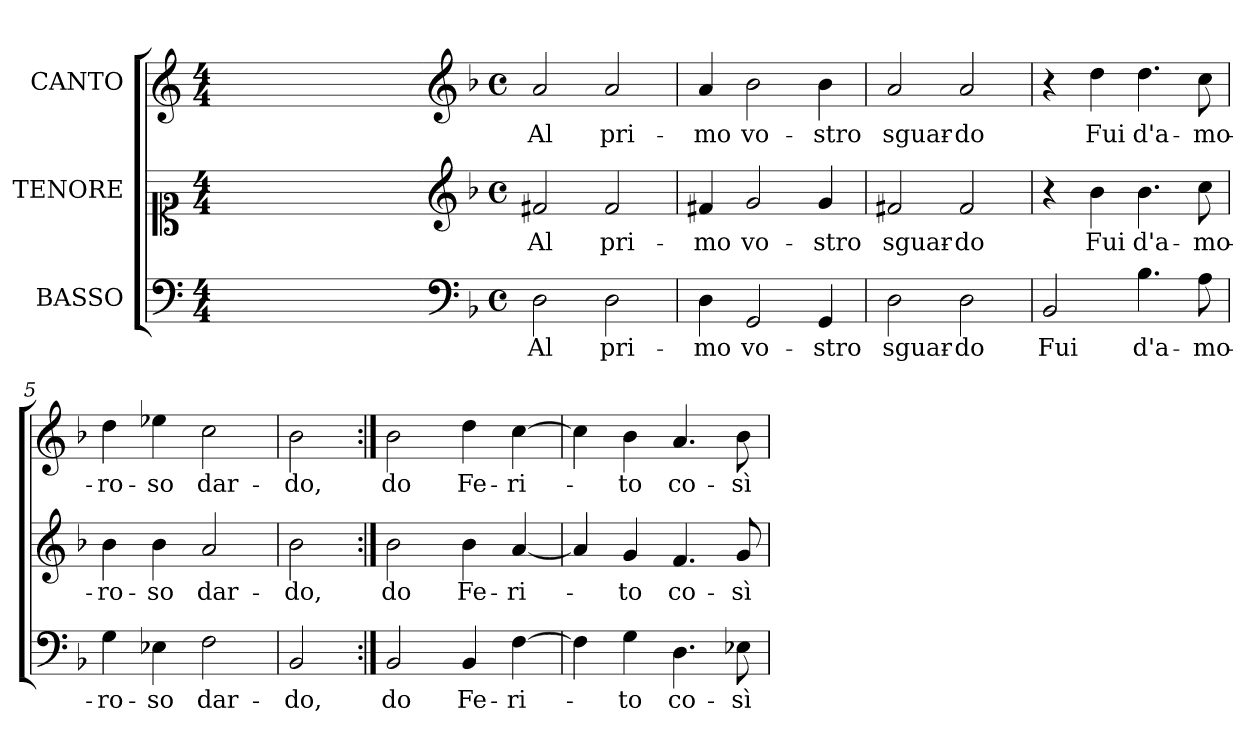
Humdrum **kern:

**kern	**text	**kern	**text	**kern	**text
*part3	*part3	*part2	*part2	*part1	*part1
*staff3	*staff3	*staff2	*staff2	*staff1	*staff1
*I"BASSO	*	*I"TENORE	*	*I"CANTO	*
!!LO:PB:g=z
*clefF4	*	*clefC1	*	*clefG2	*
*k[]	*	*k[]	*	*k[]	*
*C:	*	*C:	*	*C:	*
*M4/4	*	*M4/4	*	*M4/4	*
=1	=1	=1	=1	=1	=1
*	*	*	*	*^	*
1ryy	.	1ryy	.	1ryy	2ryy	.
.	.	.	.	.	4ryy	.
.	.	.	.	.	8ryy	.
.	.	.	.	.	16ryy	.
.	.	.	.	.	32ryy	.
.	.	.	.	.	64ryy	.
.	.	.	.	.	128...ryy	.
*	*	*	*	*MM180	*	*
.	.	.	.	.	1024ryy	.
*	*	*	*	*v	*v	*
=1-	=1-	=1-	=1-	=1-	=1-
*clefF4	*	*clefG2	*	*clefG2	*
*k[b-]	*	*k[b-]	*	*k[b-]	*
*F:	*	*F:	*	*F:	*
*M4/4	*	*M4/4	*	*M4/4	*
*met(c)	*	*met(c)	*	*met(c)	*
*	*	*	*	*^	*
!	!LO:LY:b:color=#000000	!	!	!	!	!
*	*	*	*	*v	*v	*
*	*	*	*	*^	*
!	!	!	!LO:LY:b:color=#000000	!	!	!
*	*	*	*	*v	*v	*
*	*	*	*	*^	*
!	!	!	!	!	!	!LO:LY:b:color=#000000
*	*	*	*	*v	*v	*
2Di\	Al	2f#Xi/	Al	2ai/	Al
!	!LO:LY:b:color=#000000	!	!	!	!
!	!	!	!LO:LY:b:color=#000000	!	!
!	!	!	!	!	!LO:LY:b:color=#000000
2Di\	pri-	2f#i/	pri-	2ai/	pri-
=2	=2	=2	=2	=2	=2
!	!LO:LY:b:color=#000000	!	!	!	!
!	!	!	!LO:LY:b:color=#000000	!	!
!	!	!	!	!	!LO:LY:b:color=#000000
4Di\	-mo	4f#Xi/	-mo	4ai/	-mo
!	!LO:LY:b:color=#000000	!	!	!	!
!	!	!	!LO:LY:b:color=#000000	!	!
!	!	!	!	!	!LO:LY:b:color=#000000
2GGi/	vo-	2gi/	vo-	2b-i\	vo-
!	!LO:LY:b:color=#000000	!	!	!	!
!	!	!	!LO:LY:b:color=#000000	!	!
!	!	!	!	!	!LO:LY:b:color=#000000
4GGi/	-stro	4gi/	-stro	4b-i\	-stro
=3	=3	=3	=3	=3	=3
!	!LO:LY:b:color=#000000	!	!	!	!
!	!	!	!LO:LY:b:color=#000000	!	!
!	!	!	!	!	!LO:LY:b:color=#000000
2Di\	sguar-	2f#Xi/	sguar-	2ai/	sguar-
!	!LO:LY:b:color=#000000	!	!	!	!
!	!	!	!LO:LY:b:color=#000000	!	!
!	!	!	!	!	!LO:LY:b:color=#000000
2Di\	-do	2f#i/	-do	2ai/	-do
=4	=4	=4	=4	=4	=4
!	!LO:LY:b:color=#000000	!	!	!	!
2BB-i/	Fui	4r	.	4r	.
!	!	!	!LO:LY:b:color=#000000	!	!
!	!	!	!	!	!LO:LY:b:color=#000000
.	.	4b-i\	Fui	4ddi\	Fui
!	!LO:LY:b:color=#000000	!	!	!	!
!	!	!	!LO:LY:b:color=#000000	!	!
!	!	!	!	!	!LO:LY:b:color=#000000
4.B-i\	d'a-	4.b-i\	d'a-	4.ddi\	d'a-
!	!LO:LY:b:color=#000000	!	!	!	!
!	!	!	!LO:LY:b:color=#000000	!	!
!	!	!	!	!	!LO:LY:b:color=#000000
8Ai\	-mo-	8cci\	-mo-	8cci\	-mo-
!!LO:LB:g=z
=5	=5	=5	=5	=5	=5
!	!LO:LY:b:color=#000000	!	!	!	!
!	!	!	!LO:LY:b:color=#000000	!	!
!	!	!	!	!	!LO:LY:b:color=#000000
4Gi\	-ro-	4b-i\	-ro-	4ddi\	-ro-
!	!LO:LY:b:color=#000000	!	!	!	!
!	!	!	!LO:LY:b:color=#000000	!	!
!	!	!	!	!	!LO:LY:b:color=#000000
4E-Xi\	-so	4b-i\	-so	4ee-Xi\	-so
!	!LO:LY:b:color=#000000	!	!	!	!
!	!	!	!LO:LY:b:color=#000000	!	!
!	!	!	!	!	!LO:LY:b:color=#000000
2Fi\	dar-	2ai/	dar-	2cci\	dar-
=6	=6	=6	=6	=6	=6
!	!LO:LY:b:color=#000000	!	!	!	!
!	!	!	!LO:LY:b:color=#000000	!	!
!	!	!	!	!	!LO:LY:b:color=#000000
2BB-i/	-do,	2b-i\	-do,	2b-i\	-do,
=7:|!	=7:|!	=7:|!	=7:|!	=7:|!	=7:|!
!	!LO:LY:b:color=#000000	!	!	!	!
!	!	!	!LO:LY:b:color=#000000	!	!
!	!	!	!	!	!LO:LY:b:color=#000000
2BB-i/	do	2b-i\	do	2b-i\	do
!	!LO:LY:b:color=#000000	!	!	!	!
!	!	!	!LO:LY:b:color=#000000	!	!
!	!	!	!	!	!LO:LY:b:color=#000000
4BB-i/	Fe-	4b-i\	Fe-	4ddi\	Fe-
!	!LO:LY:b:color=#000000	!	!	!	!
!	!	!	!LO:LY:b:color=#000000	!	!
!	!	!	!	!	!LO:LY:b:color=#000000
[>4Fi\	-ri-	[<4ai/	-ri-	[>4cci\	-ri-
=8	=8	=8	=8	=8	=8
4Fi\]	.	4ai/]	.	4cci\]	.
!	!LO:LY:b:color=#000000	!	!	!	!
!	!	!	!LO:LY:b:color=#000000	!	!
!	!	!	!	!	!LO:LY:b:color=#000000
4Gi\	-to	4gi/	-to	4b-i\	-to
!	!LO:LY:b:color=#000000	!	!	!	!
!	!	!	!LO:LY:b:color=#000000	!	!
!	!	!	!	!	!LO:LY:b:color=#000000
4.Di\	co-	4.fi/	co-	4.ai/	co-
!	!LO:LY:b:color=#000000	!	!	!	!
!	!	!	!LO:LY:b:color=#000000	!	!
!	!	!	!	!	!LO:LY:b:color=#000000
8E-Xi\	-sì	8gi/	-sì	8b-i\	-sì
=	=	=	=	=	=
*-	*-	*-	*-	*-	*-
